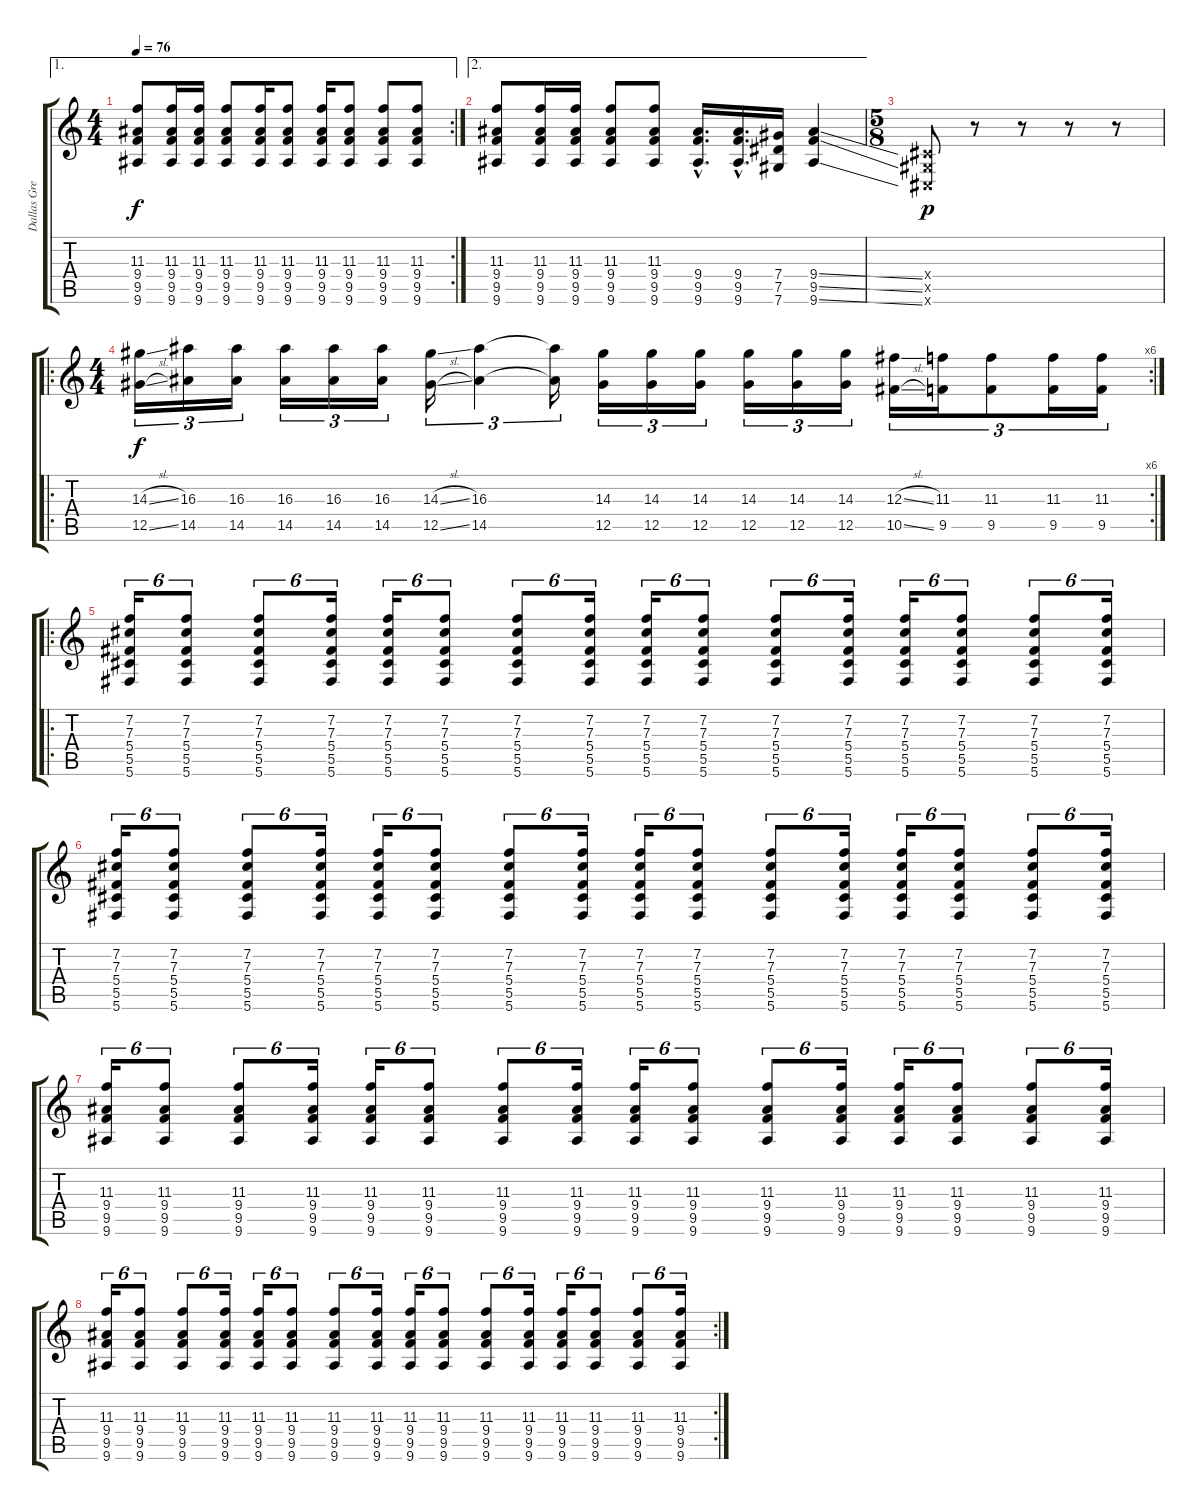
\track ("Dallas Green" "Dallas Gre") {instrument distortionguitar}
\staff {score tabs}
\tuning (Eb4 Bb3 Gb3 Db3 Ab2 Db2) {hide}
\ae 1
\rc 2
\ts (4 4)
\tempo 76
\clef g2
\ks c
(11.3 9.4 9.5 9.6).8{dy f} (11.3 9.4 9.5 9.6).16 (11.3 9.4 9.5 9.6).16 (11.3 9.4 9.5 9.6).8 (11.3 9.4 9.5 9.6).16 (11.3 9.4 9.5 9.6).8 (11.3 9.4 9.5 9.6).16 (11.3 9.4 9.5 9.6).8 (11.3 9.4 9.5 9.6).8 (11.3 9.4 9.5 9.6).8 |
\ae 2
(11.3 9.4 9.5 9.6).8 (11.3 9.4 9.5 9.6).16 (11.3 9.4 9.5 9.6).16 (11.3 9.4 9.5 9.6).8 (11.3 9.4 9.5 9.6).8 (9.4{hac} 9.5{hac} 9.6{hac}).16{d} (9.4{hac} 9.5{hac} 9.6{hac}).16{d} (7.4 7.5 7.6).16 (9.4{ss} 9.5{ss} 9.6{ss}).4 |
\ts (5 8)
(0.4{x} 0.5{x} 0.6{x}).8{dy p} r.8 r.8 r.8 r.8 |
\ro
\rc 6
\ts (4 4)
(14.3{sl} 12.5{sl}).16{tu (3 2) dy f} (16.3 14.5).16{tu (3 2)} (16.3 14.5).16{tu (3 2)} (16.3 14.5).16{tu (3 2)} (16.3 14.5).16{tu (3 2)} (16.3 14.5).16{tu (3 2)} (14.3{sl} 12.5{sl}).16{tu (3 2)} (16.3 14.5).4{tu (3 2)} (16.3{t} 14.5{t}).16{tu (3 2)} (14.3 12.5).16{tu (3 2)} (14.3 12.5).16{tu (3 2)} (14.3 12.5).16{tu (3 2)} (14.3 12.5).16{tu (3 2)} (14.3 12.5).16{tu (3 2)} (14.3 12.5).16{tu (3 2)} (12.3{sl} 10.5{sl}).16{tu (3 2)} (11.3 9.5).16{tu (3 2)} (11.3 9.5).8{tu (3 2)} (11.3 9.5).16{tu (3 2)} (11.3 9.5).16{tu (3 2)} |
\ro
(7.2 7.3 5.4 5.5 5.6).16{tu (6 4)} (7.2 7.3 5.4 5.5 5.6).8{tu (6 4)} (7.2 7.3 5.4 5.5 5.6).8{tu (6 4)} (7.2 7.3 5.4 5.5 5.6).16{tu (6 4)} (7.2 7.3 5.4 5.5 5.6).16{tu (6 4)} (7.2 7.3 5.4 5.5 5.6).8{tu (6 4)} (7.2 7.3 5.4 5.5 5.6).8{tu (6 4)} (7.2 7.3 5.4 5.5 5.6).16{tu (6 4)} (7.2 7.3 5.4 5.5 5.6).16{tu (6 4)} (7.2 7.3 5.4 5.5 5.6).8{tu (6 4)} (7.2 7.3 5.4 5.5 5.6).8{tu (6 4)} (7.2 7.3 5.4 5.5 5.6).16{tu (6 4)} (7.2 7.3 5.4 5.5 5.6).16{tu (6 4)} (7.2 7.3 5.4 5.5 5.6).8{tu (6 4)} (7.2 7.3 5.4 5.5 5.6).8{tu (6 4)} (7.2 7.3 5.4 5.5 5.6).16{tu (6 4)} |
(7.2 7.3 5.4 5.5 5.6).16{tu (6 4)} (7.2 7.3 5.4 5.5 5.6).8{tu (6 4)} (7.2 7.3 5.4 5.5 5.6).8{tu (6 4)} (7.2 7.3 5.4 5.5 5.6).16{tu (6 4)} (7.2 7.3 5.4 5.5 5.6).16{tu (6 4)} (7.2 7.3 5.4 5.5 5.6).8{tu (6 4)} (7.2 7.3 5.4 5.5 5.6).8{tu (6 4)} (7.2 7.3 5.4 5.5 5.6).16{tu (6 4)} (7.2 7.3 5.4 5.5 5.6).16{tu (6 4)} (7.2 7.3 5.4 5.5 5.6).8{tu (6 4)} (7.2 7.3 5.4 5.5 5.6).8{tu (6 4)} (7.2 7.3 5.4 5.5 5.6).16{tu (6 4)} (7.2 7.3 5.4 5.5 5.6).16{tu (6 4)} (7.2 7.3 5.4 5.5 5.6).8{tu (6 4)} (7.2 7.3 5.4 5.5 5.6).8{tu (6 4)} (7.2 7.3 5.4 5.5 5.6).16{tu (6 4)} |
(11.3 9.4 9.5 9.6).16{tu (6 4)} (11.3 9.4 9.5 9.6).8{tu (6 4)} (11.3 9.4 9.5 9.6).8{tu (6 4)} (11.3 9.4 9.5 9.6).16{tu (6 4)} (11.3 9.4 9.5 9.6).16{tu (6 4)} (11.3 9.4 9.5 9.6).8{tu (6 4)} (11.3 9.4 9.5 9.6).8{tu (6 4)} (11.3 9.4 9.5 9.6).16{tu (6 4)} (11.3 9.4 9.5 9.6).16{tu (6 4)} (11.3 9.4 9.5 9.6).8{tu (6 4)} (11.3 9.4 9.5 9.6).8{tu (6 4)} (11.3 9.4 9.5 9.6).16{tu (6 4)} (11.3 9.4 9.5 9.6).16{tu (6 4)} (11.3 9.4 9.5 9.6).8{tu (6 4)} (11.3 9.4 9.5 9.6).8{tu (6 4)} (11.3 9.4 9.5 9.6).16{tu (6 4)} |
\rc 2
(11.3 9.4 9.5 9.6).16{tu (6 4)} (11.3 9.4 9.5 9.6).8{tu (6 4)} (11.3 9.4 9.5 9.6).8{tu (6 4)} (11.3 9.4 9.5 9.6).16{tu (6 4)} (11.3 9.4 9.5 9.6).16{tu (6 4)} (11.3 9.4 9.5 9.6).8{tu (6 4)} (11.3 9.4 9.5 9.6).8{tu (6 4)} (11.3 9.4 9.5 9.6).16{tu (6 4)} (11.3 9.4 9.5 9.6).16{tu (6 4)} (11.3 9.4 9.5 9.6).8{tu (6 4)} (11.3 9.4 9.5 9.6).8{tu (6 4)} (11.3 9.4 9.5 9.6).16{tu (6 4)} (11.3 9.4 9.5 9.6).16{tu (6 4)} (11.3 9.4 9.5 9.6).8{tu (6 4)} (11.3 9.4 9.5 9.6).8{tu (6 4)} (11.3 9.4 9.5 9.6).16{tu (6 4)}
